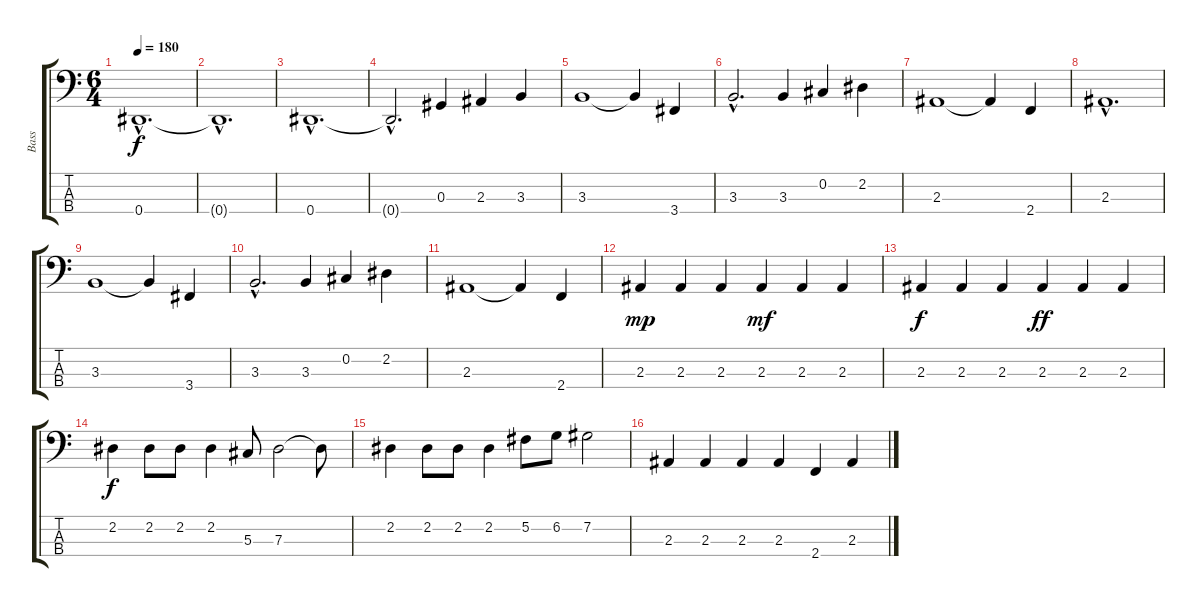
\track ("Bass" "Bass") {instrument electricbasspick}
\staff {score tabs}
\tuning (Gb2 Db2 Ab1 Eb1) {hide}
\ts (6 4)
\tempo 180
\clef f4
\ks c
0.4{hac}.1{d dy f} |
0.4{hac t}.1{d} |
0.4{hac}.1{d} |
0.4{hac t}.2{d} 0.3.4 2.3.4 3.3.4 |
3.3.1 3.3{t}.4 3.4.4 |
3.3{hac}.2{d} 3.3.4 0.2.4 2.2.4 |
2.3.1 2.3{t}.4 2.4.4 |
2.3{hac}.1{d} |
3.3.1 3.3{t}.4 3.4.4 |
3.3{hac}.2{d} 3.3.4 0.2.4 2.2.4 |
2.3.1 2.3{t}.4 2.4.4 |
2.3.4{dy mp} 2.3.4 2.3.4 2.3.4{dy mf} 2.3.4 2.3.4 |
2.3.4{dy f} 2.3.4 2.3.4 2.3.4{dy ff} 2.3.4 2.3.4 |
2.2.4{dy f} 2.2.8 2.2.8 2.2.4 5.3.8 7.3.2 7.3{t}.8 |
2.2.4 2.2.8 2.2.8 2.2.4 5.2.8 6.2.8 7.2.2 |
2.3.4 2.3.4 2.3.4 2.3.4 2.4.4 2.3.4
